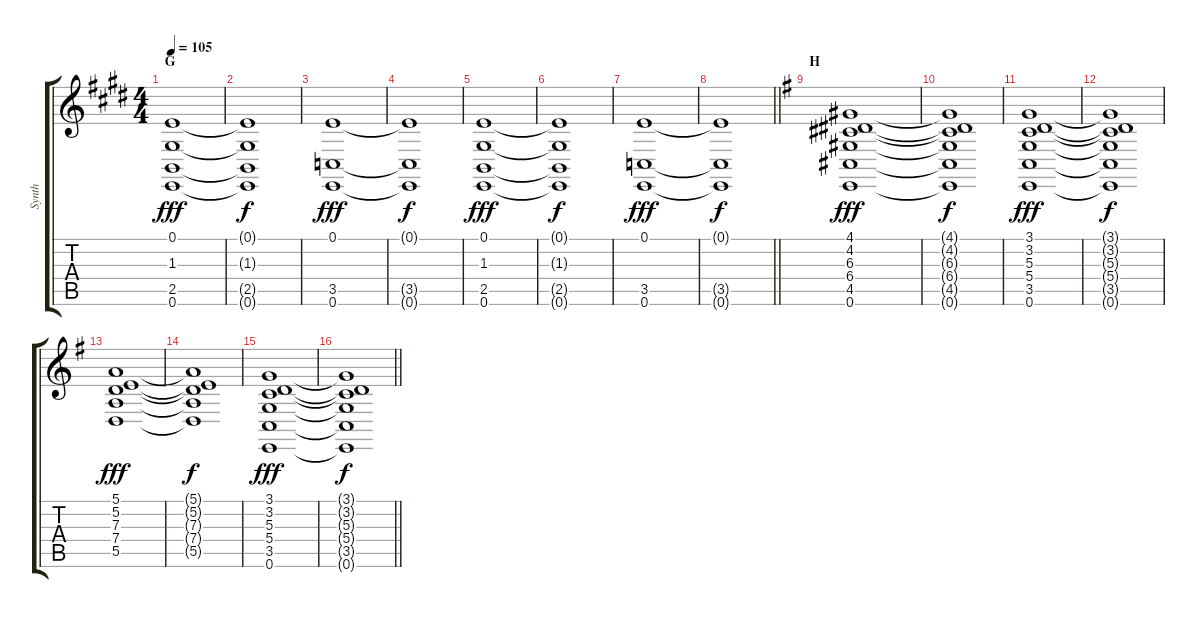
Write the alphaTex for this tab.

\track ("Synth" "Synth") {instrument choiraahs}
\staff {score tabs}
\tuning (E4 B3 G3 D3 A2 E2) {hide}
\ts (4 4)
\section ("" "G")
\tempo 105
\clef g2
\ks e
(0.1 1.3 2.5 0.6).1{dy fff} |
(0.1{t} 1.3{t} 2.5{t} 0.6{t}).1{dy f} |
(0.1 3.5 0.6).1{dy fff} |
(0.1{t} 3.5{t} 0.6{t}).1{dy f} |
(0.1 1.3 2.5 0.6).1{dy fff} |
(0.1{t} 1.3{t} 2.5{t} 0.6{t}).1{dy f} |
(0.1 3.5 0.6).1{dy fff} |
\barLineRight lightlight
(0.1{t} 3.5{t} 0.6{t}).1{dy f} |
\section ("" "H")
\ks g
(4.1 4.2 6.3 6.4 4.5 0.6).1{dy fff} |
(4.1{t} 4.2{t} 6.3{t} 6.4{t} 4.5{t} 0.6{t}).1{dy f} |
(3.1 3.2 5.3 5.4 3.5 0.6).1{dy fff} |
(3.1{t} 3.2{t} 5.3{t} 5.4{t} 3.5{t} 0.6{t}).1{dy f} |
(5.1 5.2 7.3 7.4 5.5).1{dy fff} |
(5.1{t} 5.2{t} 7.3{t} 7.4{t} 5.5{t}).1{dy f} |
(3.1 3.2 5.3 5.4 3.5 0.6).1{dy fff} |
\barLineRight lightlight
(3.1{t} 3.2{t} 5.3{t} 5.4{t} 3.5{t} 0.6{t}).1{dy f}
